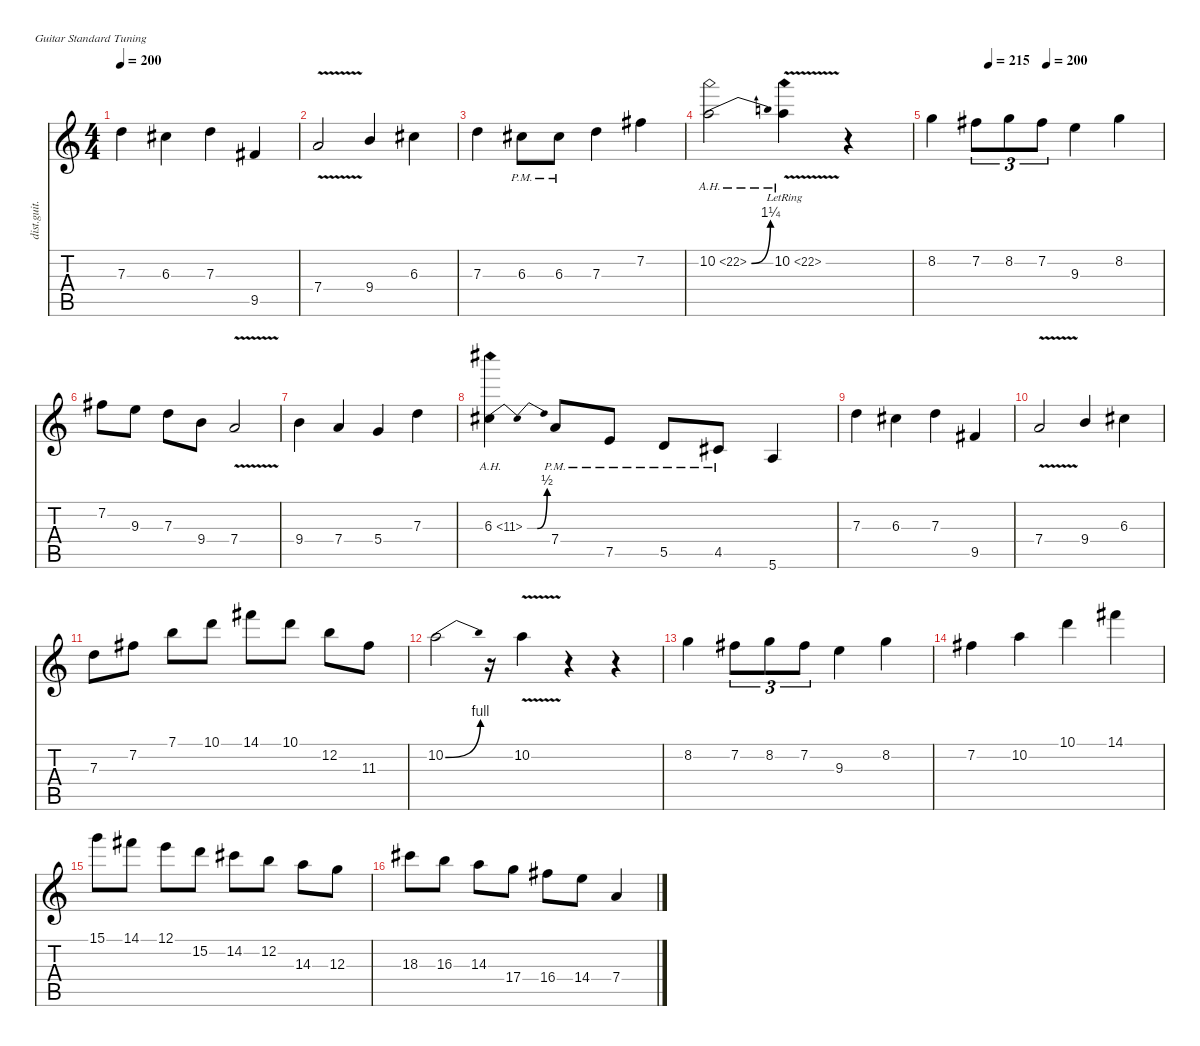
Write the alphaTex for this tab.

\defaultSystemsLayout 4
\hideDynamics
\bracketExtendMode nobrackets
\track ("Guitar Player" "dist.guit.") {instrument distortionguitar}
\staff {score tabs}
\tuning (E4 B3 G3 D3 A2 E2)
\ts (4 4)
\tempo 200
\clef g2
\ks c
7.3.4{dy f beam Down} 6.3{acc #}.4{beam Down} 7.3.4{beam Down} 9.5{acc #}.4{beam Up} |
7.4{v}.2{beam Up} 9.4.4{beam Up} 6.3{acc #}.4{beam Down} |
7.3.4{beam Down} 6.3{pm acc #}.8{beam Down} 6.3{pm acc #}.8{beam Down} 7.3.4{beam Down} 7.2{acc #}.4{beam Down} |
10.2{be (bend 0 0 30 5) ah 12}.2{beam Down} 10.2{ah 12 v lr}.4{beam Down} r.4{beam Down} |
\tempo (215 0.25)
\tempo (200 0.5)
8.2.4{beam Down} 7.2{acc #}.8{tu (3 2) beam Down} 8.2.8{tu (3 2) beam Down} 7.2{acc #}.8{tu (3 2) beam Down} 9.3.4{beam Down} 8.2.4{beam Down} |
7.2{acc #}.8{beam Down} 9.3.8{beam Down} 7.3.8{beam Down} 9.4.8{beam Down} 7.4{v}.2{beam Up} |
9.4.4{beam Down} 7.4.4{beam Up} 5.4.4{beam Up} 7.3.4{beam Down} |
6.3{be (bendrelease 0 0 21 2 30 2 15 0) ah 5 acc #}.4{beam Down} 7.4{pm}.8{beam Up} 7.5{pm}.8{beam Up} 5.5{pm}.8{beam Up} 4.5{pm acc #}.8{beam Up} 5.6.4{beam Up} |
7.3.4{beam Down} 6.3{acc #}.4{beam Down} 7.3.4{beam Down} 9.5{acc #}.4{beam Up} |
7.4{v}.2{beam Up} 9.4.4{beam Up} 6.3{acc #}.4{beam Down} |
7.3.8{beam Down} 7.2{acc #}.8{beam Down} 7.1.8{beam Down} 10.1.8{beam Down} 14.1{acc #}.8{beam Down} 10.1.8{beam Down} 12.2.8{beam Down} 11.3{acc #}.8{beam Down} |
10.2{be (bend 0 0 30 4)}.2{beam Down} r.16{beam Down} 10.2{v}.4{beam Down} r.4{beam Down} r.4{beam Down} |
8.2.4{beam Down} 7.2{acc #}.8{tu (3 2) beam Down} 8.2.8{tu (3 2) beam Down} 7.2{acc #}.8{tu (3 2) beam Down} 9.3.4{beam Down} 8.2.4{beam Down} |
7.2{acc #}.4{beam Down} 10.2.4{beam Down} 10.1.4{beam Down} 14.1{acc #}.4{beam Down} |
15.1.8{beam Down} 14.1{acc #}.8{beam Down} 12.1.8{beam Down} 15.2.8{beam Down} 14.2{acc #}.8{beam Down} 12.2.8{beam Down} 14.3.8{beam Down} 12.3.8{beam Down} |
18.3{acc #}.8{beam Down} 16.3.8{beam Down} 14.3.8{beam Down} 17.4.8{beam Down} 16.4{acc #}.8{beam Down} 14.4.8{beam Down} 7.4.4{beam Up}
